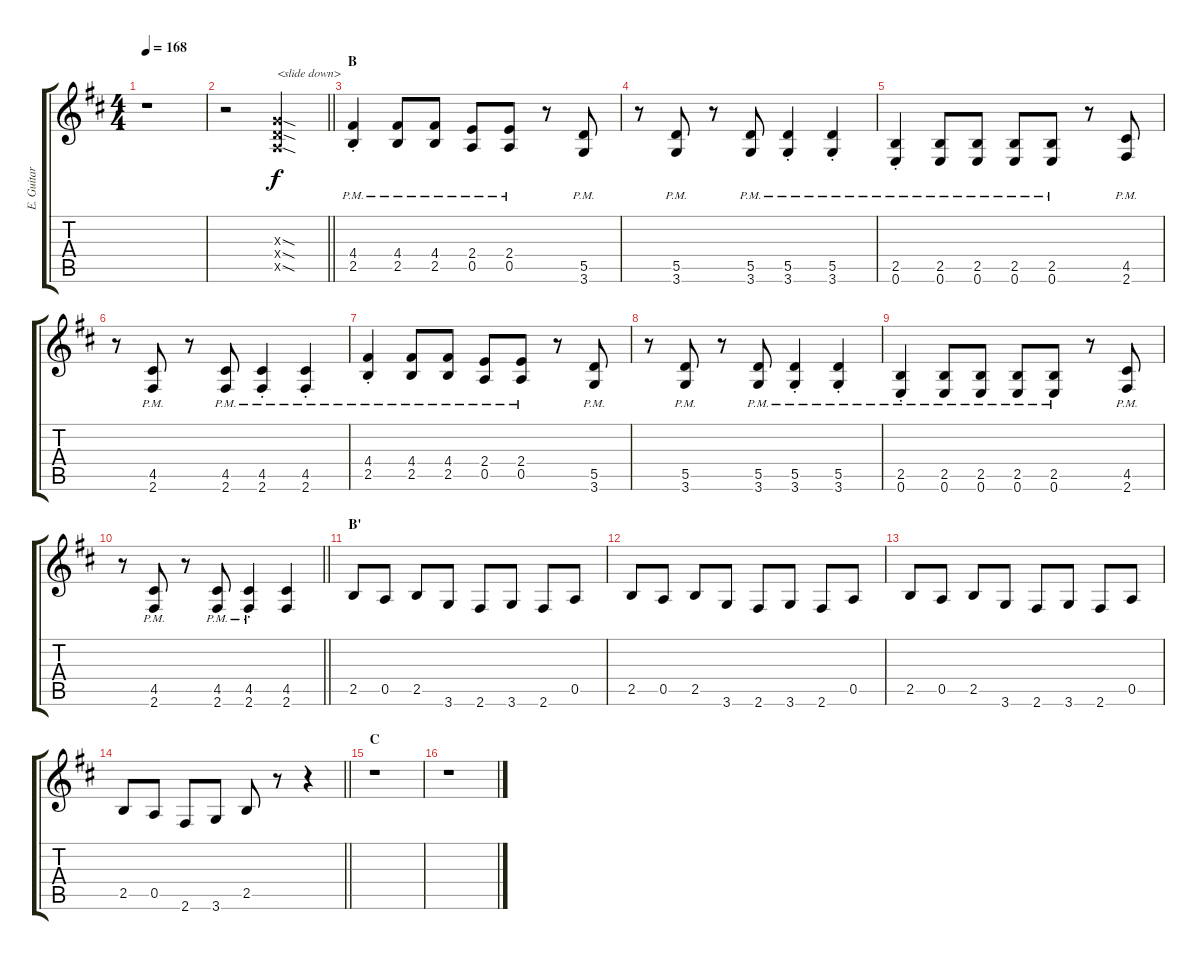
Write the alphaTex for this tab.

\track ("E. Guitar I" "E. Guitar ") {instrument overdrivenguitar}
\staff {score tabs}
\tuning (E4 B3 G3 D3 A2 E2) {hide}
\ts (4 4)
\tempo 168
\clef g2
\ks d
r.1{dy f} |
\barLineRight lightlight
r.2 (0.3{sod x} 0.4{sod x} 0.5{sod x}).2{txt "<slide down>"} |
\section ("" "B")
(4.4{pm st} 2.5{pm st}).4 (4.4{pm} 2.5{pm}).8 (4.4{pm} 2.5{pm}).8 (2.4{pm} 0.5{pm}).8 (2.4{pm} 0.5{pm}).8 r.8 (5.5{pm} 3.6{pm}).8 |
r.8 (5.5{pm} 3.6{pm}).8 r.8 (5.5{pm} 3.6{pm}).8 (5.5{pm st} 3.6{pm st}).4 (5.5{pm st} 3.6{pm st}).4 |
(2.5{pm st} 0.6{pm st}).4 (2.5{pm} 0.6{pm}).8 (2.5{pm} 0.6{pm}).8 (2.5{pm} 0.6{pm}).8 (2.5{pm} 0.6{pm}).8 r.8 (4.5{pm} 2.6{pm}).8 |
r.8 (4.5{pm} 2.6{pm}).8 r.8 (4.5{pm} 2.6{pm}).8 (4.5{pm st} 2.6{pm st}).4 (4.5{pm st} 2.6{pm st}).4 |
(4.4{pm st} 2.5{pm st}).4 (4.4{pm} 2.5{pm}).8 (4.4{pm} 2.5{pm}).8 (2.4{pm} 0.5{pm}).8 (2.4{pm} 0.5{pm}).8 r.8 (5.5{pm} 3.6{pm}).8 |
r.8 (5.5{pm} 3.6{pm}).8 r.8 (5.5{pm} 3.6{pm}).8 (5.5{pm st} 3.6{pm st}).4 (5.5{pm st} 3.6{pm st}).4 |
(2.5{pm st} 0.6{pm st}).4 (2.5{pm} 0.6{pm}).8 (2.5{pm} 0.6{pm}).8 (2.5{pm} 0.6{pm}).8 (2.5{pm} 0.6{pm}).8 r.8 (4.5{pm} 2.6{pm}).8 |
\barLineRight lightlight
r.8 (4.5{pm} 2.6{pm}).8 r.8 (4.5{pm} 2.6{pm}).8 (4.5{pm st} 2.6{pm st}).4 (4.5 2.6).4 |
\section ("" "B'")
2.5.8 0.5.8 2.5.8 3.6.8 2.6.8 3.6.8 2.6.8 0.5.8 |
2.5.8 0.5.8 2.5.8 3.6.8 2.6.8 3.6.8 2.6.8 0.5.8 |
2.5.8 0.5.8 2.5.8 3.6.8 2.6.8 3.6.8 2.6.8 0.5.8 |
\barLineRight lightlight
2.5.8 0.5.8 2.6.8 3.6.8 2.5.8 r.8 r.4 |
\section ("" "C")
r.1 |
r.1
